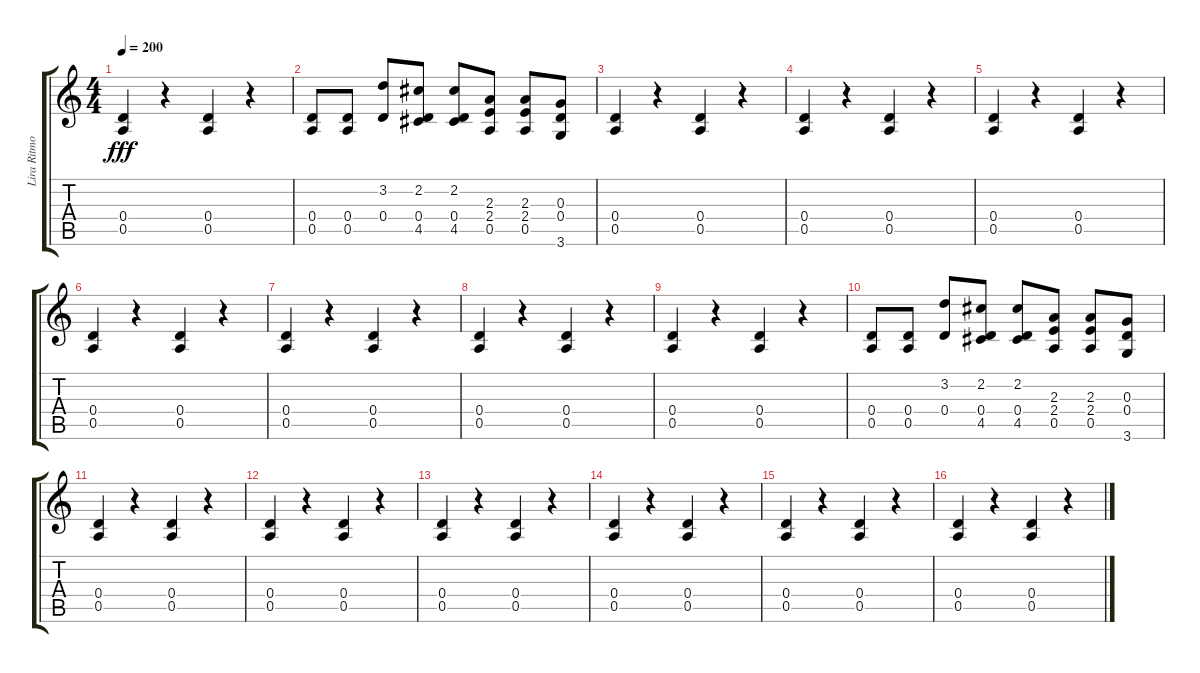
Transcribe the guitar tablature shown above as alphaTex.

\track ("Lira Ritmo" "Lira Ritmo") {instrument distortionguitar}
\staff {score tabs}
\tuning (E4 B3 G3 D3 A2 E2) {hide}
\ts (4 4)
\tempo 200
\clef g2
\ks c
(0.4 0.5).4{dy fff} r.4 (0.4 0.5).4 r.4 |
(0.4 0.5).8 (0.4 0.5).8 (3.2 0.4).8 (2.2 0.4 4.5).8 (2.2 0.4 4.5).8 (2.3 2.4 0.5).8 (2.3 2.4 0.5).8 (0.3 0.4 3.6).8 |
(0.4 0.5).4 r.4 (0.4 0.5).4 r.4 |
(0.4 0.5).4 r.4 (0.4 0.5).4 r.4 |
(0.4 0.5).4 r.4 (0.4 0.5).4 r.4 |
(0.4 0.5).4 r.4 (0.4 0.5).4 r.4 |
(0.4 0.5).4 r.4 (0.4 0.5).4 r.4 |
(0.4 0.5).4 r.4 (0.4 0.5).4 r.4 |
(0.4 0.5).4 r.4 (0.4 0.5).4 r.4 |
(0.4 0.5).8 (0.4 0.5).8 (3.2 0.4).8 (2.2 0.4 4.5).8 (2.2 0.4 4.5).8 (2.3 2.4 0.5).8 (2.3 2.4 0.5).8 (0.3 0.4 3.6).8 |
(0.4 0.5).4 r.4 (0.4 0.5).4 r.4 |
(0.4 0.5).4 r.4 (0.4 0.5).4 r.4 |
(0.4 0.5).4 r.4 (0.4 0.5).4 r.4 |
(0.4 0.5).4 r.4 (0.4 0.5).4 r.4 |
(0.4 0.5).4 r.4 (0.4 0.5).4 r.4 |
(0.4 0.5).4 r.4 (0.4 0.5).4 r.4
